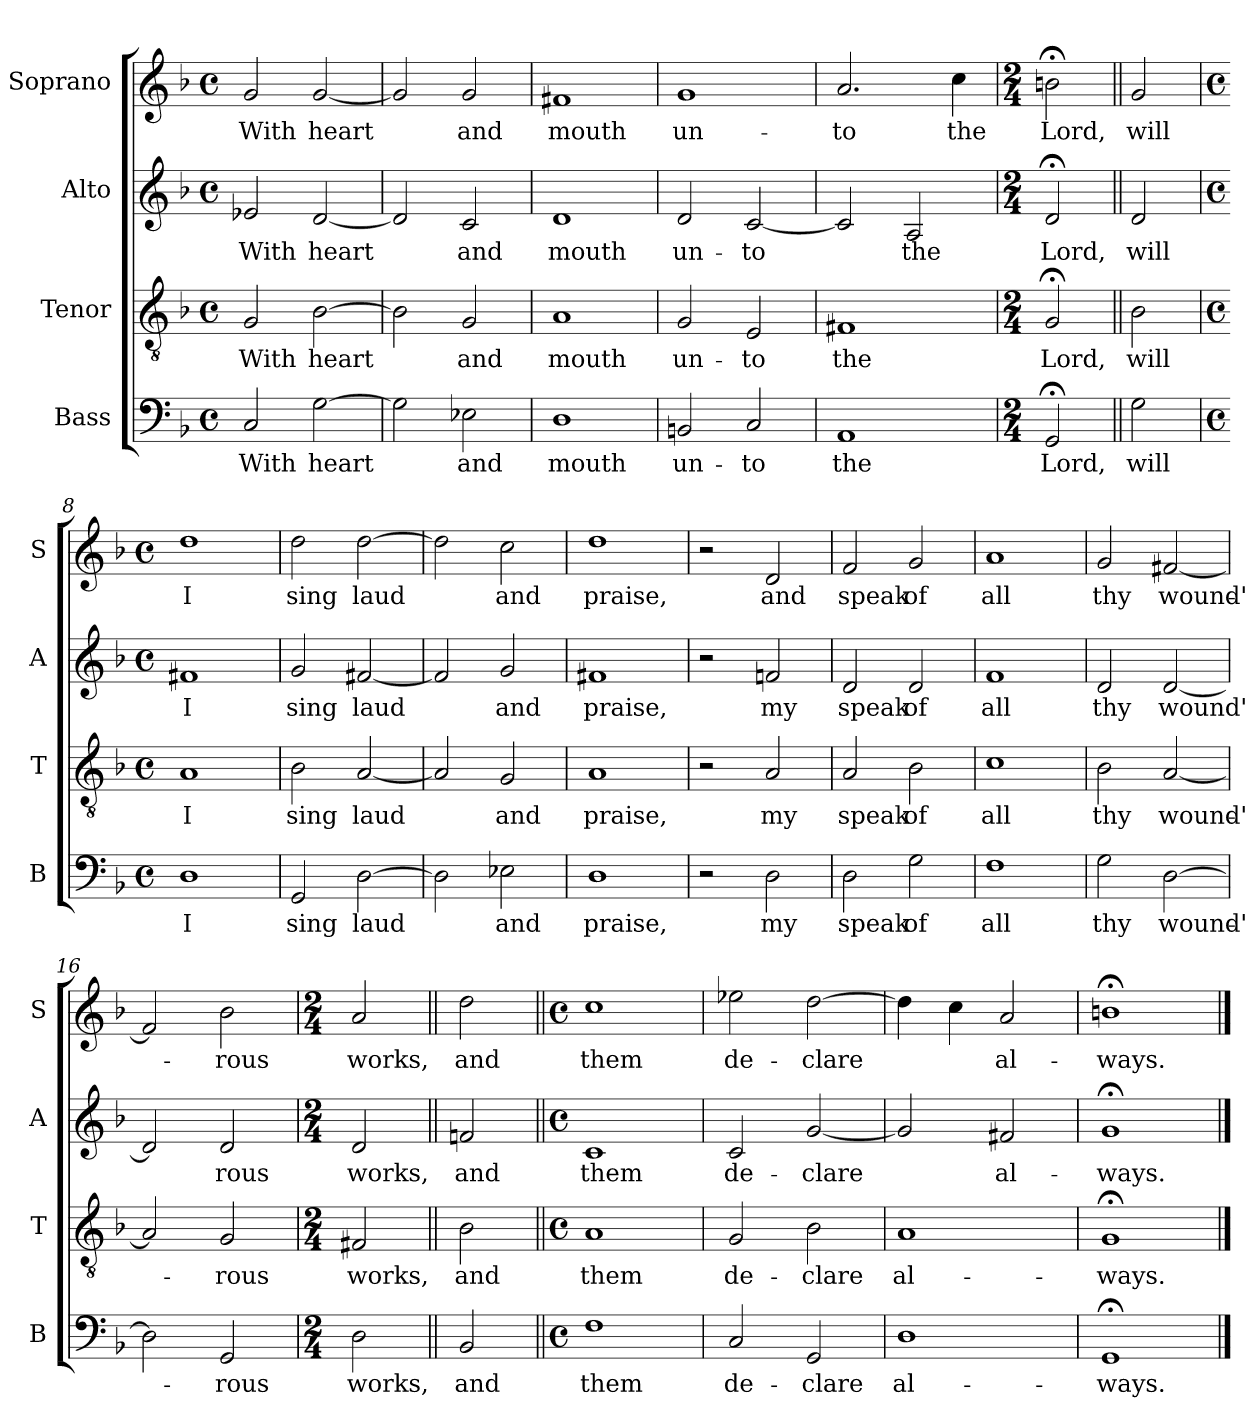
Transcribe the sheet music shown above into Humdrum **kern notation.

**kern	**text	**kern	**text	**kern	**text	**kern	**text
*part4	*part4	*part3	*part3	*part2	*part2	*part1	*part1
*staff4	*staff4	*staff3	*staff3	*staff2	*staff2	*staff1	*staff1
*I"Bass	*	*I"Tenor	*	*I"Alto	*	*I"Soprano	*
*I'B	*	*I'T	*	*I'A	*	*I'S	*
*clefF4	*	*clefGv2	*	*clefG2	*	*clefG2	*
*k[b-]	*	*k[b-]	*	*k[b-]	*	*k[b-]	*
*F:	*	*F:	*	*F:	*	*F:	*
*M4/4	*	*M4/4	*	*M4/4	*	*M4/4	*
*met(c)	*	*met(c)	*	*met(c)	*	*met(c)	*
=1	=1	=1	=1	=1	=1	=1	=1
!	!LO:LY:b	!	!LO:LY:b	!	!LO:LY:b	!	!LO:LY:b
2C/	With	2G/	With	2e-X/	With	2g/	With
!	!LO:LY:b	!	!LO:LY:b	!	!LO:LY:b	!	!LO:LY:b
[2G\	heart	[2B-\	heart	[2d/	heart	[2g/	heart
=2	=2	=2	=2	=2	=2	=2	=2
2G\]	.	2B-\]	.	2d/]	.	2g/]	.
!	!LO:LY:b	!	!LO:LY:b	!	!LO:LY:b	!	!LO:LY:b
2E-X\	and	2G/	and	2c/	and	2g/	and
=3	=3	=3	=3	=3	=3	=3	=3
!	!LO:LY:b	!	!LO:LY:b	!	!LO:LY:b	!	!LO:LY:b
1D	mouth	1A	mouth	1d	mouth	1f#X	mouth
=4	=4	=4	=4	=4	=4	=4	=4
!	!LO:LY:b	!	!LO:LY:b	!	!LO:LY:b	!	!LO:LY:b
2BBn/	un-	2G/	un-	2d/	un-	1g	un-
!	!LO:LY:b	!	!LO:LY:b	!	!LO:LY:b	!	!
2C/	-to	2E/	-to	[2c/	-to	.	.
=5	=5	=5	=5	=5	=5	=5	=5
!	!LO:LY:b	!	!LO:LY:b	!	!	!	!LO:LY:b
1AA	the	1F#X	the	2c/]	.	2.a/	-to
!	!	!	!	!	!LO:LY:b	!	!
.	.	.	.	2A/	the	.	.
!	!	!	!	!	!	!	!LO:LY:b
.	.	.	.	.	.	4cc\	the
!!LO:LB:g=z
=6	=6	=6	=6	=6	=6	=6	=6
*M2/4	*	*M2/4	*	*M2/4	*	*M2/4	*
!	!LO:LY:b	!	!LO:LY:b	!	!LO:LY:b	!	!LO:LY:b
2GG;</	Lord,	2G;</	Lord,	2d;</	Lord,	2bn;<\	Lord,
=7||	=7||	=7||	=7||	=7||	=7||	=7||	=7||
!	!LO:LY:b	!	!LO:LY:b	!	!LO:LY:b	!	!LO:LY:b
2G\	will	2B-\	will	2d/	will	2g/	will
=8	=8	=8	=8	=8	=8	=8	=8
*M4/4	*	*M4/4	*	*M4/4	*	*M4/4	*
*met(c)	*	*met(c)	*	*met(c)	*	*met(c)	*
!	!LO:LY:b	!	!LO:LY:b	!	!LO:LY:b	!	!LO:LY:b
1D	I	1A	I	1f#X	I	1dd	I
=9	=9	=9	=9	=9	=9	=9	=9
!	!LO:LY:b	!	!LO:LY:b	!	!LO:LY:b	!	!LO:LY:b
2GG/	sing	2B-\	sing	2g/	sing	2dd\	sing
!	!LO:LY:b	!	!LO:LY:b	!	!LO:LY:b	!	!LO:LY:b
[2D\	laud	[2A/	laud	[2f#X/	laud	[2dd\	laud
=10	=10	=10	=10	=10	=10	=10	=10
2D\]	.	2A/]	.	2f#/]	.	2dd\]	.
!	!LO:LY:b	!	!LO:LY:b	!	!LO:LY:b	!	!LO:LY:b
2E-X\	and	2G/	and	2g/	and	2cc\	and
=11	=11	=11	=11	=11	=11	=11	=11
!	!LO:LY:b	!	!LO:LY:b	!	!LO:LY:b	!	!LO:LY:b
1D	praise,	1A	praise,	1f#X	praise,	1dd	praise,
!!LO:LB:g=z
=12	=12	=12	=12	=12	=12	=12	=12
2r	.	2r	.	2r	.	2r	.
!	!LO:LY:b	!	!LO:LY:b	!	!LO:LY:b	!	!LO:LY:b
2D\	my	2A/	my	2fni/	my	2d/	and
=13	=13	=13	=13	=13	=13	=13	=13
!	!LO:LY:b	!	!LO:LY:b	!	!LO:LY:b	!	!LO:LY:b
2D\	speak	2A/	speak	2d/	speak	2f/	speak
!	!LO:LY:b	!	!LO:LY:b	!	!LO:LY:b	!	!LO:LY:b
2G\	of	2B-\	of	2d/	of	2g/	of
=14	=14	=14	=14	=14	=14	=14	=14
!	!LO:LY:b	!	!LO:LY:b	!	!LO:LY:b	!	!LO:LY:b
1F	all	1c	all	1f	all	1a	all
=15	=15	=15	=15	=15	=15	=15	=15
!	!LO:LY:b	!	!LO:LY:b	!	!LO:LY:b	!	!LO:LY:b
2G\	thy	2B-\	thy	2d/	thy	2g/	thy
!	!LO:LY:b	!	!LO:LY:b	!	!LO:LY:b	!	!LO:LY:b
[2D\	wound'-	[2A/	wound'-	[2d/	wound'	[2f#X/	wound'-
=16	=16	=16	=16	=16	=16	=16	=16
2D\]	.	2A/]	.	2d/]	.	2f#/]	.
!	!LO:LY:b	!	!LO:LY:b	!	!LO:LY:b	!	!LO:LY:b
2GG/	-rous	2G/	-rous	2d/	rous	2b-\	-rous
=17	=17	=17	=17	=17	=17	=17	=17
*M2/4	*	*M2/4	*	*M2/4	*	*M2/4	*
!	!LO:LY:b	!	!LO:LY:b	!	!LO:LY:b	!	!LO:LY:b
2D\	works,	2F#X/	works,	2d/	works,	2a/	works,
!!LO:PB:g=z
=18||	=18||	=18||	=18||	=18||	=18||	=18||	=18||
!	!LO:LY:b	!	!LO:LY:b	!	!LO:LY:b	!	!LO:LY:b
2BB-/	and	2B-\	and	2fni/	and	2dd\	and
=19||	=19||	=19||	=19||	=19||	=19||	=19||	=19||
*M4/4	*	*M4/4	*	*M4/4	*	*M4/4	*
*met(c)	*	*met(c)	*	*met(c)	*	*met(c)	*
!	!LO:LY:b	!	!LO:LY:b	!	!LO:LY:b	!	!LO:LY:b
1F	them	1A	them	1c	them	1cc	them
=20	=20	=20	=20	=20	=20	=20	=20
!	!LO:LY:b	!	!LO:LY:b	!	!LO:LY:b	!	!LO:LY:b
2C/	de-	2G/	de-	2c/	de-	2ee-X\	de-
!	!LO:LY:b	!	!LO:LY:b	!	!LO:LY:b	!	!LO:LY:b
2GG/	-clare	2B-\	-clare	[2g/	-clare	[2dd\	-clare
=21	=21	=21	=21	=21	=21	=21	=21
!	!LO:LY:b	!	!LO:LY:b	!	!	!	!
1D	al-	1A	al-	2g/]	.	4dd\]	.
.	.	.	.	.	.	4cc\	.
!	!	!	!	!	!LO:LY:b	!	!LO:LY:b
.	.	.	.	2f#X/	al-	2a/	al-
=22	=22	=22	=22	=22	=22	=22	=22
!	!LO:LY:b	!	!LO:LY:b	!	!LO:LY:b	!	!LO:LY:b
1GG;<	-ways.	1G;<	-ways.	1g;<	-ways.	1bn;<	-ways.
==	==	==	==	==	==	==	==
*-	*-	*-	*-	*-	*-	*-	*-
